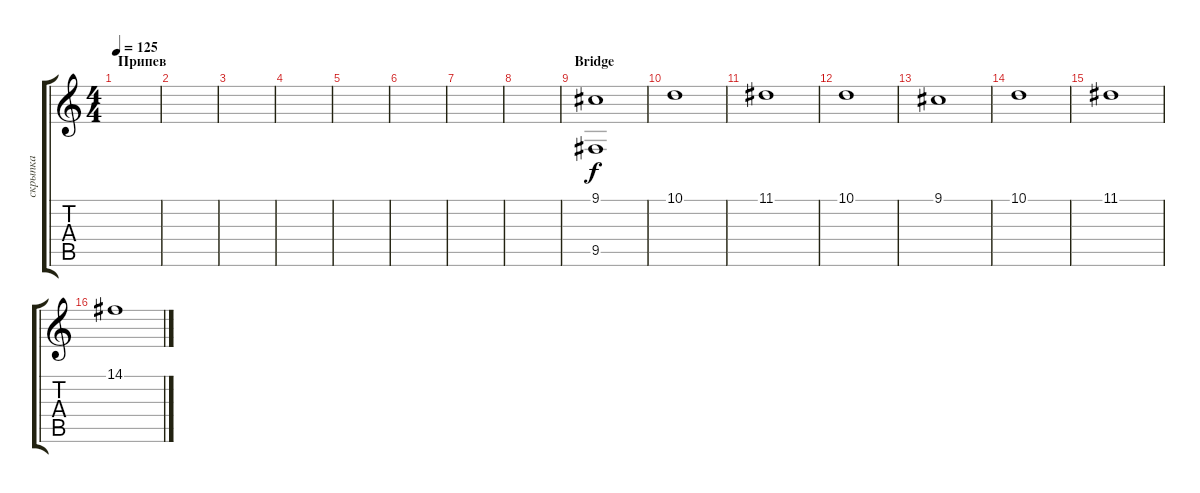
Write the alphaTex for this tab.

\track ("скрыпка" "скрыпка") {instrument stringensemble1}
\staff {score tabs}
\tuning (E4 B3 G3 D3 A2 D2) {hide}
\ts (4 4)
\section ("" "Припев")
\tempo 125
\clef g2
\ks c
|
|
|
|
|
|
|
|
\section ("" "Bridge")
(9.1 9.5).1{volume 6} |
10.1.1 |
11.1.1 |
10.1.1 |
9.1.1 |
10.1.1 |
11.1.1 |
14.1.1
